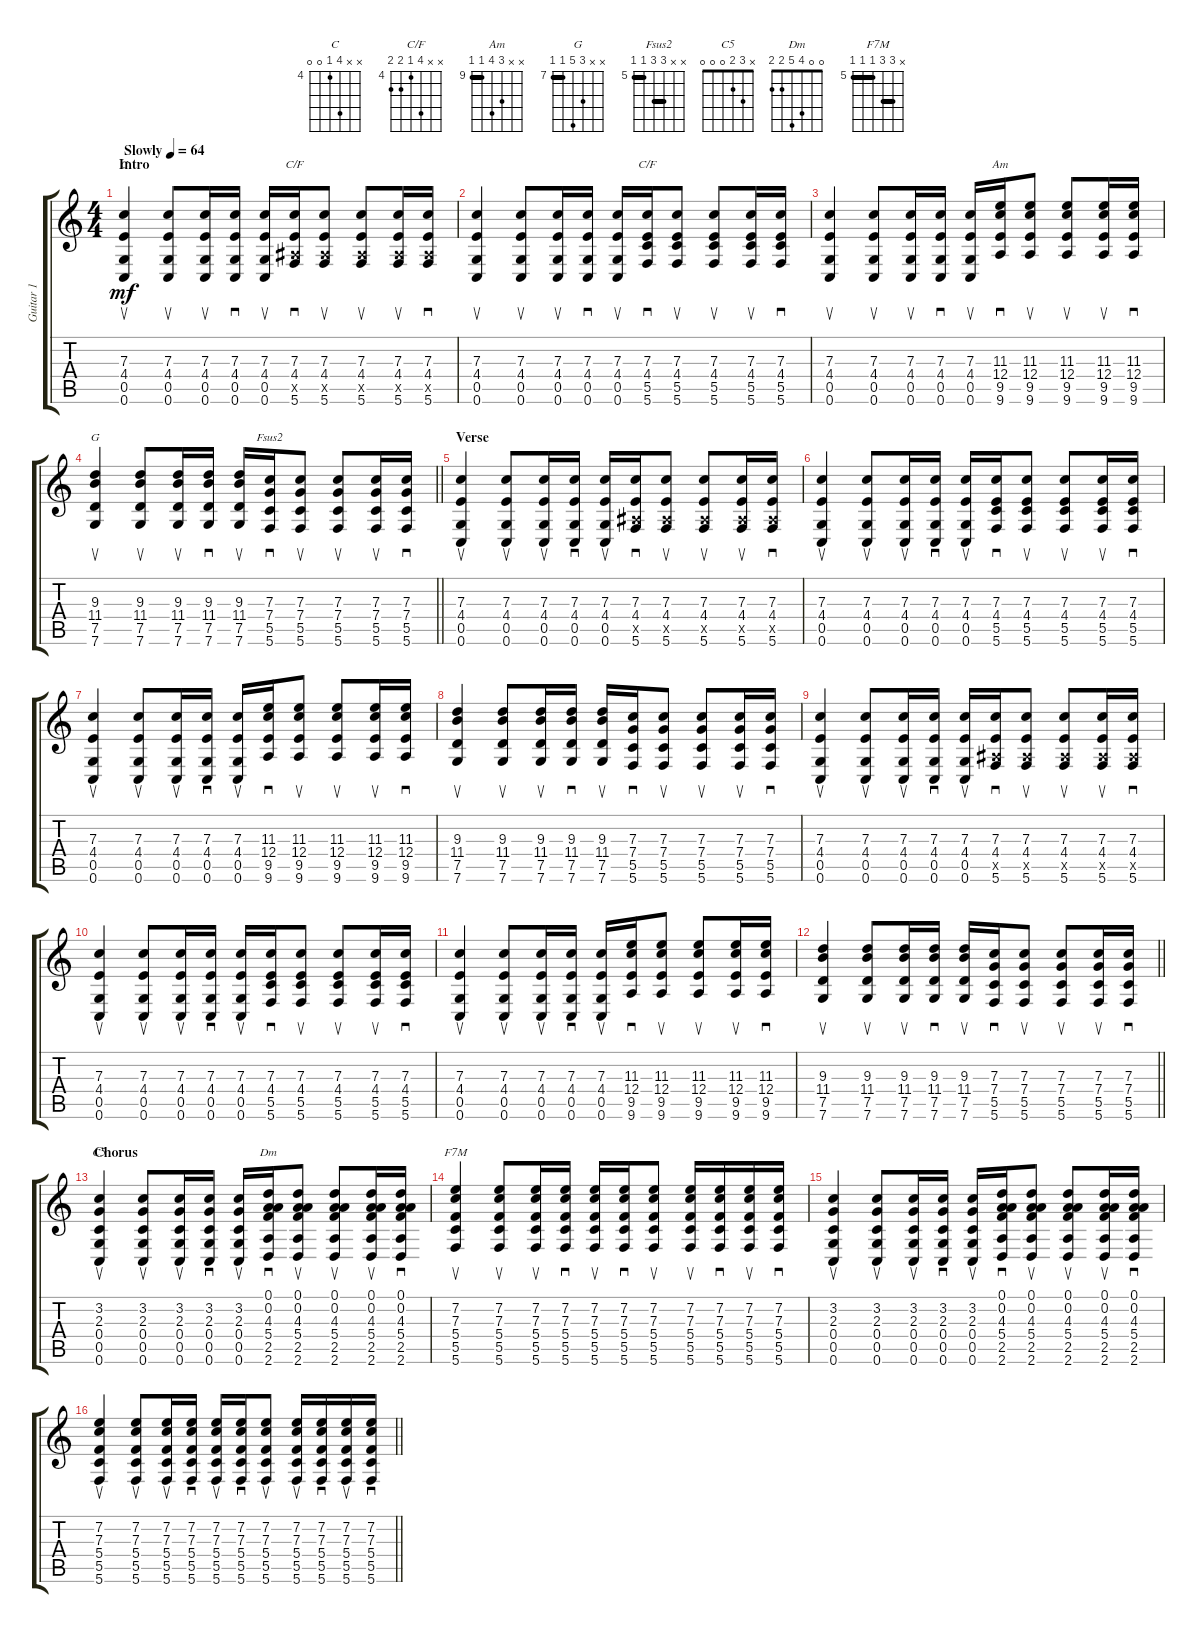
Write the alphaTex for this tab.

\track ("Guitar 1" "Guitar 1") {instrument acousticguitarsteel}
\staff {score tabs}
\tuning (D4 A3 F3 C3 G2 C2) {hide}
\chord ("C" x x 7 4 0 0) {firstfret 4}
\chord ("C/F" x x 7 4 x 5) {firstfret 4}
\chord ("C/F" x x 7 4 5 5) {firstfret 4}
\chord ("Am" x x 11 12 9 9) {firstfret 9 barre 9}
\chord ("G" x x 9 11 7 7) {firstfret 7 barre 7}
\chord ("Fsus2" x x 7 7 5 5) {firstfret 5 barre (5 7)}
\chord ("C5" x 3 2 0 0 0)
\chord ("Dm" 0 0 4 5 2 2)
\chord ("F7M" x 7 7 5 5 5) {firstfret 5 barre (5 7)}
\ts (4 4)
\section ("" "Intro")
\tempo (64 "Slowly")
\clef g2
\ks c
(7.3 4.4 0.5 0.6).4{su ch "C" dy mf instrument acousticguitarsteel} (7.3 4.4 0.5 0.6).8{su} (7.3 4.4 0.5 0.6).16{su} (7.3 4.4 0.5 0.6).16{sd} (7.3 4.4 0.5 0.6).16{su} (7.3 4.4 3.5{x} 5.6).16{sd ch "C/F"} (7.3 4.4 3.5{x} 5.6).8{su} (7.3 4.4 3.5{x} 5.6).8{su} (7.3 4.4 3.5{x} 5.6).16{su} (7.3 4.4 3.5{x} 5.6).16{sd} |
(7.3 4.4 0.5 0.6).4{su} (7.3 4.4 0.5 0.6).8{su} (7.3 4.4 0.5 0.6).16{su} (7.3 4.4 0.5 0.6).16{sd} (7.3 4.4 0.5 0.6).16{su} (7.3 4.4 5.5 5.6).16{sd ch "C/F"} (7.3 4.4 5.5 5.6).8{su} (7.3 4.4 5.5 5.6).8{su} (7.3 4.4 5.5 5.6).16{su} (7.3 4.4 5.5 5.6).16{sd} |
(7.3 4.4 0.5 0.6).4{su} (7.3 4.4 0.5 0.6).8{su} (7.3 4.4 0.5 0.6).16{su} (7.3 4.4 0.5 0.6).16{sd} (7.3 4.4 0.5 0.6).16{su} (11.3 12.4 9.5 9.6).16{sd ch "Am"} (11.3 12.4 9.5 9.6).8{su} (11.3 12.4 9.5 9.6).8{su} (11.3 12.4 9.5 9.6).16{su} (11.3 12.4 9.5 9.6).16{sd} |
\barLineRight lightlight
(9.3 11.4 7.5 7.6).4{su ch "G"} (9.3 11.4 7.5 7.6).8{su} (9.3 11.4 7.5 7.6).16{su} (9.3 11.4 7.5 7.6).16{sd} (9.3 11.4 7.5 7.6).16{su} (7.3 7.4 5.5 5.6).16{sd ch "Fsus2"} (7.3 7.4 5.5 5.6).8{su} (7.3 7.4 5.5 5.6).8{su} (7.3 7.4 5.5 5.6).16{su} (7.3 7.4 5.5 5.6).16{sd} |
\section ("" "Verse")
(7.3 4.4 0.5 0.6).4{su} (7.3 4.4 0.5 0.6).8{su} (7.3 4.4 0.5 0.6).16{su} (7.3 4.4 0.5 0.6).16{sd} (7.3 4.4 0.5 0.6).16{su} (7.3 4.4 3.5{x} 5.6).16{sd} (7.3 4.4 3.5{x} 5.6).8{su} (7.3 4.4 3.5{x} 5.6).8{su} (7.3 4.4 3.5{x} 5.6).16{su} (7.3 4.4 3.5{x} 5.6).16{sd} |
(7.3 4.4 0.5 0.6).4{su} (7.3 4.4 0.5 0.6).8{su} (7.3 4.4 0.5 0.6).16{su} (7.3 4.4 0.5 0.6).16{sd} (7.3 4.4 0.5 0.6).16{su} (7.3 4.4 5.5 5.6).16{sd} (7.3 4.4 5.5 5.6).8{su} (7.3 4.4 5.5 5.6).8{su} (7.3 4.4 5.5 5.6).16{su} (7.3 4.4 5.5 5.6).16{sd} |
(7.3 4.4 0.5 0.6).4{su} (7.3 4.4 0.5 0.6).8{su} (7.3 4.4 0.5 0.6).16{su} (7.3 4.4 0.5 0.6).16{sd} (7.3 4.4 0.5 0.6).16{su} (11.3 12.4 9.5 9.6).16{sd} (11.3 12.4 9.5 9.6).8{su} (11.3 12.4 9.5 9.6).8{su} (11.3 12.4 9.5 9.6).16{su} (11.3 12.4 9.5 9.6).16{sd} |
(9.3 11.4 7.5 7.6).4{su} (9.3 11.4 7.5 7.6).8{su} (9.3 11.4 7.5 7.6).16{su} (9.3 11.4 7.5 7.6).16{sd} (9.3 11.4 7.5 7.6).16{su} (7.3 7.4 5.5 5.6).16{sd} (7.3 7.4 5.5 5.6).8{su} (7.3 7.4 5.5 5.6).8{su} (7.3 7.4 5.5 5.6).16{su} (7.3 7.4 5.5 5.6).16{sd} |
(7.3 4.4 0.5 0.6).4{su} (7.3 4.4 0.5 0.6).8{su} (7.3 4.4 0.5 0.6).16{su} (7.3 4.4 0.5 0.6).16{sd} (7.3 4.4 0.5 0.6).16{su} (7.3 4.4 3.5{x} 5.6).16{sd} (7.3 4.4 3.5{x} 5.6).8{su} (7.3 4.4 3.5{x} 5.6).8{su} (7.3 4.4 3.5{x} 5.6).16{su} (7.3 4.4 3.5{x} 5.6).16{sd} |
(7.3 4.4 0.5 0.6).4{su} (7.3 4.4 0.5 0.6).8{su} (7.3 4.4 0.5 0.6).16{su} (7.3 4.4 0.5 0.6).16{sd} (7.3 4.4 0.5 0.6).16{su} (7.3 4.4 5.5 5.6).16{sd} (7.3 4.4 5.5 5.6).8{su} (7.3 4.4 5.5 5.6).8{su} (7.3 4.4 5.5 5.6).16{su} (7.3 4.4 5.5 5.6).16{sd} |
(7.3 4.4 0.5 0.6).4{su} (7.3 4.4 0.5 0.6).8{su} (7.3 4.4 0.5 0.6).16{su} (7.3 4.4 0.5 0.6).16{sd} (7.3 4.4 0.5 0.6).16{su} (11.3 12.4 9.5 9.6).16{sd} (11.3 12.4 9.5 9.6).8{su} (11.3 12.4 9.5 9.6).8{su} (11.3 12.4 9.5 9.6).16{su} (11.3 12.4 9.5 9.6).16{sd} |
\barLineRight lightlight
(9.3 11.4 7.5 7.6).4{su} (9.3 11.4 7.5 7.6).8{su} (9.3 11.4 7.5 7.6).16{su} (9.3 11.4 7.5 7.6).16{sd} (9.3 11.4 7.5 7.6).16{su} (7.3 7.4 5.5 5.6).16{sd} (7.3 7.4 5.5 5.6).8{su} (7.3 7.4 5.5 5.6).8{su} (7.3 7.4 5.5 5.6).16{su} (7.3 7.4 5.5 5.6).16{sd} |
\section ("" "Chorus")
(3.2 2.3 0.4 0.5 0.6).4{su ch "C5"} (3.2 2.3 0.4 0.5 0.6).8{su} (3.2 2.3 0.4 0.5 0.6).16{su} (3.2 2.3 0.4 0.5 0.6).16{sd} (3.2 2.3 0.4 0.5 0.6).16{su} (0.1 0.2 4.3 5.4 2.5 2.6).16{sd ch "Dm"} (0.1 0.2 4.3 5.4 2.5 2.6).8{su} (0.1 0.2 4.3 5.4 2.5 2.6).8{su} (0.1 0.2 4.3 5.4 2.5 2.6).16{su} (0.1 0.2 4.3 5.4 2.5 2.6).16{sd} |
(7.2 7.3 5.4 5.5 5.6).4{su ch "F7M"} (7.2 7.3 5.4 5.5 5.6).8{su} (7.2 7.3 5.4 5.5 5.6).16{su} (7.2 7.3 5.4 5.5 5.6).16{sd} (7.2 7.3 5.4 5.5 5.6).16{su} (7.2 7.3 5.4 5.5 5.6).16{sd} (7.2 7.3 5.4 5.5 5.6).8{su} (7.2 7.3 5.4 5.5 5.6).16{su} (7.2 7.3 5.4 5.5 5.6).16{sd} (7.2 7.3 5.4 5.5 5.6).16{su} (7.2 7.3 5.4 5.5 5.6).16{sd} |
(3.2 2.3 0.4 0.5 0.6).4{su} (3.2 2.3 0.4 0.5 0.6).8{su} (3.2 2.3 0.4 0.5 0.6).16{su} (3.2 2.3 0.4 0.5 0.6).16{sd} (3.2 2.3 0.4 0.5 0.6).16{su} (0.1 0.2 4.3 5.4 2.5 2.6).16{sd} (0.1 0.2 4.3 5.4 2.5 2.6).8{su} (0.1 0.2 4.3 5.4 2.5 2.6).8{su} (0.1 0.2 4.3 5.4 2.5 2.6).16{su} (0.1 0.2 4.3 5.4 2.5 2.6).16{sd} |
\barLineRight lightlight
(7.2 7.3 5.4 5.5 5.6).4{su} (7.2 7.3 5.4 5.5 5.6).8{su} (7.2 7.3 5.4 5.5 5.6).16{su} (7.2 7.3 5.4 5.5 5.6).16{sd} (7.2 7.3 5.4 5.5 5.6).16{su} (7.2 7.3 5.4 5.5 5.6).16{sd} (7.2 7.3 5.4 5.5 5.6).8{su} (7.2 7.3 5.4 5.5 5.6).16{su} (7.2 7.3 5.4 5.5 5.6).16{sd} (7.2 7.3 5.4 5.5 5.6).16{su} (7.2 7.3 5.4 5.5 5.6).16{sd}
